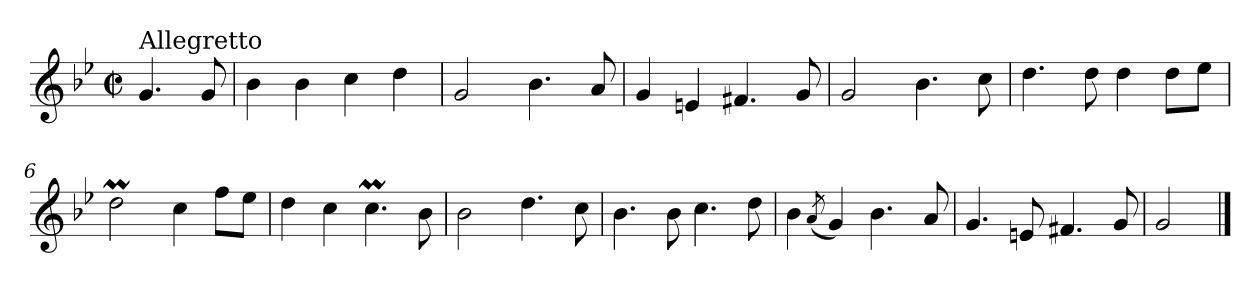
**kern
*part1
*staff1
*clefG2
*k[b-e-]
*B-:
*M2/2
*met(c|)
=
!LO:TX:a:t=Allegretto
4.g/
8g/
=1
4b-\
4b-\
4cc\
4dd\
=2
2g/
4.b-\
8a/
=3
4g/
4en/
4.f#X/
8g/
!!LO:LB:g=z
=4
2g/
4.b-\
8cc\
=5
4.dd\
8dd\
4dd\
8dd\L
8ee-\J
=6
2ddm\
4cc\
8ff\L
8ee-\J
=7
4dd\
4cc\
4.ccM\
8b-\
!!LO:LB:g=z
=8
2b-\
4.dd\
8cc\
=9
4.b-\
8b-\
4.cc\
8dd\
=10
4b-\
(<8qa/
4g/)
4.b-\
8a/
=11
4.g/
8en/
4.f#X/
8g/
!!LO:LB:g=z
=12
2g/
==
*-
